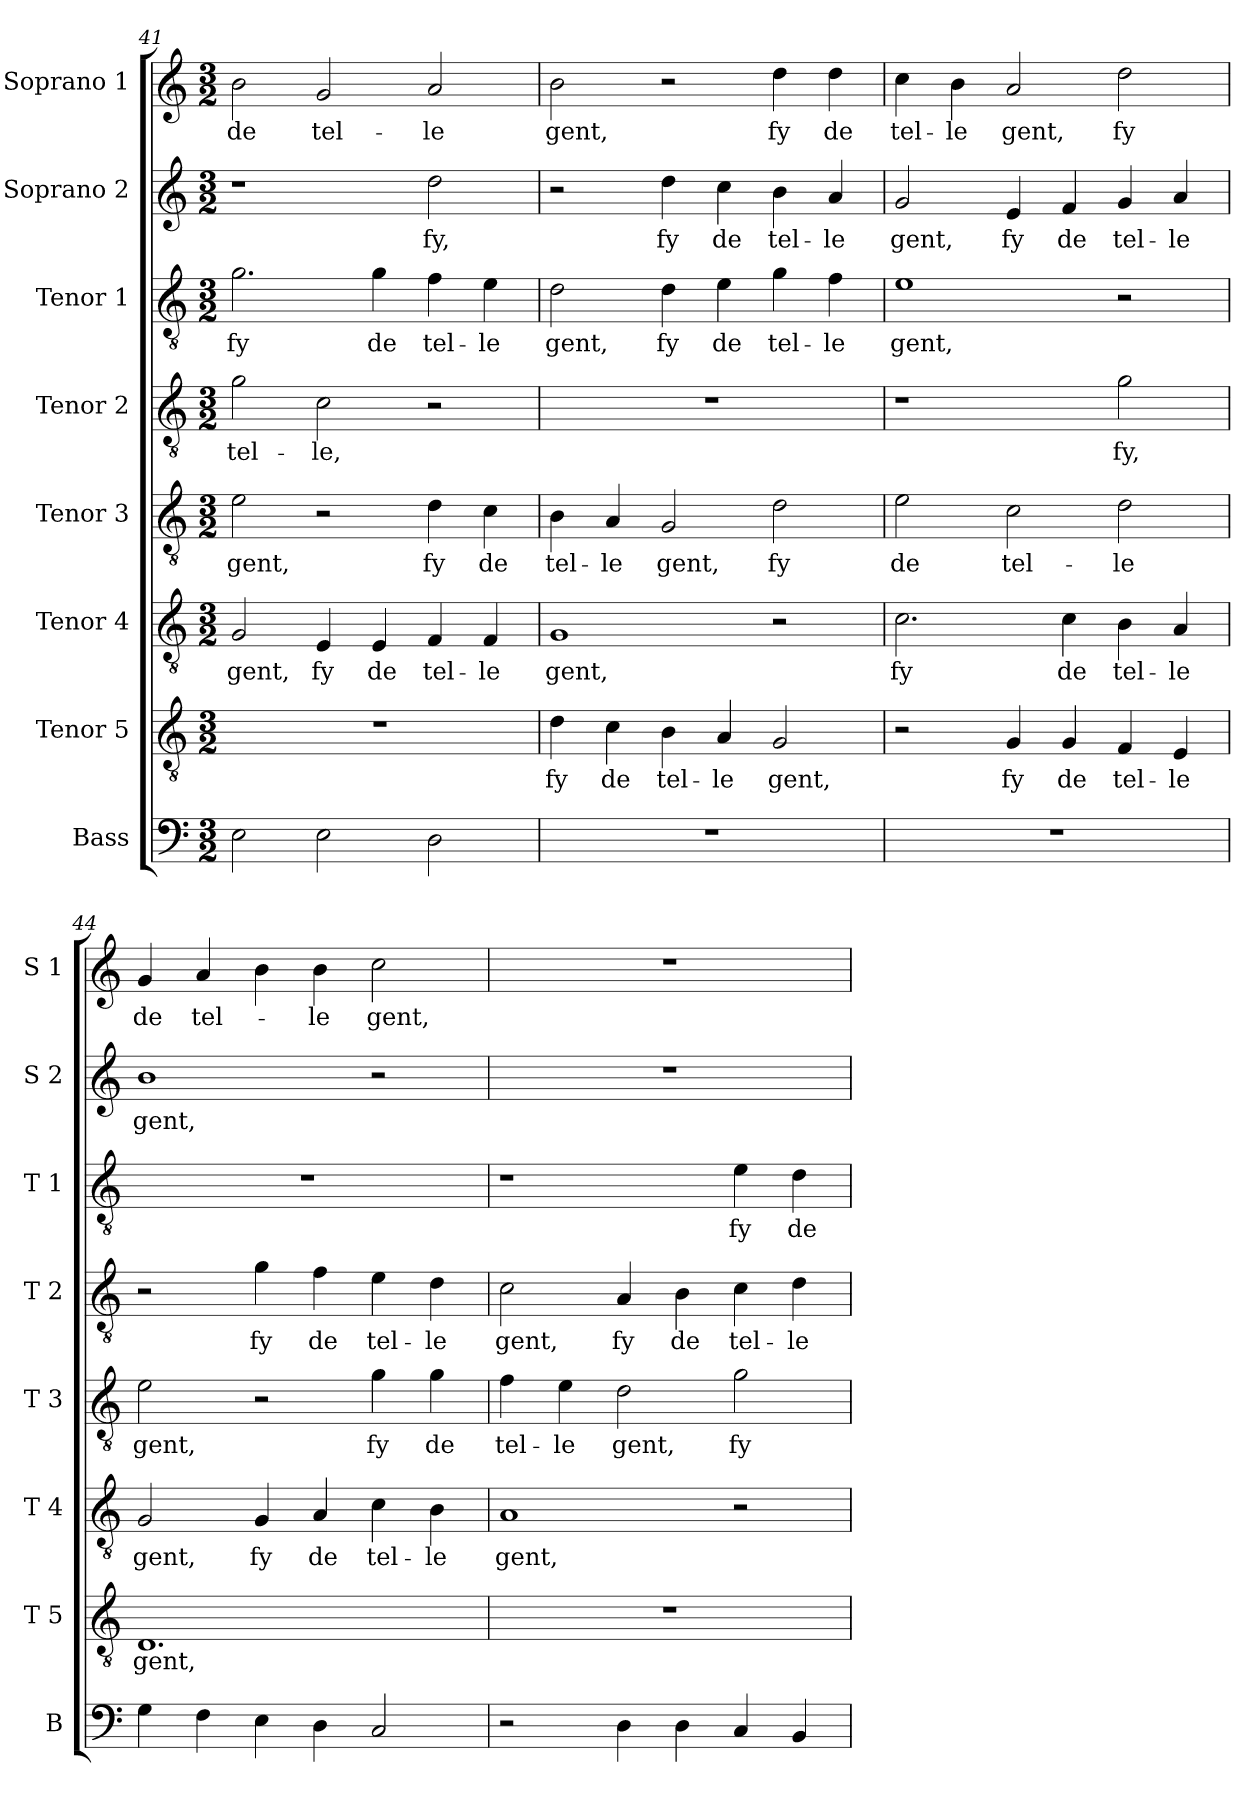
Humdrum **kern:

**kern	**kern	**text	**kern	**text	**kern	**text	**kern	**text	**kern	**text	**kern	**text	**kern	**text
*part8	*part7	*part7	*part6	*part6	*part5	*part5	*part4	*part4	*part3	*part3	*part2	*part2	*part1	*part1
*staff8	*staff7	*staff7	*staff6	*staff6	*staff5	*staff5	*staff4	*staff4	*staff3	*staff3	*staff2	*staff2	*staff1	*staff1
*I"Bass	*I"Tenor 5	*	*I"Tenor 4	*	*I"Tenor 3	*	*I"Tenor 2	*	*I"Tenor 1	*	*I"Soprano 2	*	*I"Soprano 1	*
*I'B	*I'T 5	*	*I'T 4	*	*I'T 3	*	*I'T 2	*	*I'T 1	*	*I'S 2	*	*I'S 1	*
!!LO:LB:g=z
*clefF4	*clefGv2	*	*clefGv2	*	*clefGv2	*	*clefGv2	*	*clefGv2	*	*clefG2	*	*clefG2	*
*k[]	*k[]	*	*k[]	*	*k[]	*	*k[]	*	*k[]	*	*k[]	*	*k[]	*
*C:	*C:	*	*C:	*	*C:	*	*C:	*	*C:	*	*C:	*	*C:	*
*M3/2	*M3/2	*	*M3/2	*	*M3/2	*	*M3/2	*	*M3/2	*	*M3/2	*	*M3/2	*
=41	=41	=41	=41	=41	=41	=41	=41	=41	=41	=41	=41	=41	=41	=41
2E\	1.r	.	2G/	gent,	2e\	gent,	2g\	tel-	2.g\	fy	1r	.	2b\	de
2E\	.	.	4E/	fy	2r	.	2c\	-le,	.	.	.	.	2g/	tel-
.	.	.	4E/	de	.	.	.	.	4g\	de	.	.	.	.
2D\	.	.	4F/	tel-	4d\	fy	2r	.	4f\	tel-	2dd\	fy,	2a/	-le
.	.	.	4F/	-le	4c\	de	.	.	4e\	-le	.	.	.	.
=42	=42	=42	=42	=42	=42	=42	=42	=42	=42	=42	=42	=42	=42	=42
1.r	4d\	fy	1G	gent,	4B\	tel-	1.r	.	2d\	gent,	2r	.	2b\	gent,
.	4c\	de	.	.	4A/	-le	.	.	.	.	.	.	.	.
.	4B\	tel-	.	.	2G/	gent,	.	.	4d\	fy	4dd\	fy	2r	.
.	4A/	-le	.	.	.	.	.	.	4e\	de	4cc\	de	.	.
.	2G/	gent,	2r	.	2d\	fy	.	.	4g\	tel-	4b\	tel-	4dd\	fy
.	.	.	.	.	.	.	.	.	4f\	-le	4a/	-le	4dd\	de
=43	=43	=43	=43	=43	=43	=43	=43	=43	=43	=43	=43	=43	=43	=43
1.r	2r	.	2.c\	fy	2e\	de	1r	.	1e	gent,	2g/	gent,	4cc\	tel-
.	.	.	.	.	.	.	.	.	.	.	.	.	4b\	-le
.	4G/	fy	.	.	2c\	tel-	.	.	.	.	4e/	fy	2a/	gent,
.	4G/	de	4c\	de	.	.	.	.	.	.	4f/	de	.	.
.	4F/	tel-	4B\	tel-	2d\	-le	2g\	fy,	2r	.	4g/	tel-	2dd\	fy
.	4E/	-le	4A/	-le	.	.	.	.	.	.	4a/	-le	.	.
=44	=44	=44	=44	=44	=44	=44	=44	=44	=44	=44	=44	=44	=44	=44
4G\	1.D	gent,	2G/	gent,	2e\	gent,	2r	.	1.r	.	1b	gent,	4g/	de
4F\	.	.	.	.	.	.	.	.	.	.	.	.	4a/	tel-
4E\	.	.	4G/	fy	2r	.	4g\	fy	.	.	.	.	4b\	.
4D\	.	.	4A/	de	.	.	4f\	de	.	.	.	.	4b\	-le
2C/	.	.	4c\	tel-	4g\	fy	4e\	tel-	.	.	2r	.	2cc\	gent,
.	.	.	4B\	-le	4g\	de	4d\	-le	.	.	.	.	.	.
=45	=45	=45	=45	=45	=45	=45	=45	=45	=45	=45	=45	=45	=45	=45
2r	1.r	.	1A	gent,	4f\	tel-	2c\	gent,	1r	.	1.r	.	1.r	.
.	.	.	.	.	4e\	-le	.	.	.	.	.	.	.	.
4D\	.	.	.	.	2d\	gent,	4A/	fy	.	.	.	.	.	.
4D\	.	.	.	.	.	.	4B\	de	.	.	.	.	.	.
4C/	.	.	2r	.	2g\	fy	4c\	tel-	4e\	fy	.	.	.	.
4BB/	.	.	.	.	.	.	4d\	-le-	4d\	de	.	.	.	.
=	=	=	=	=	=	=	=	=	=	=	=	=	=	=
*-	*-	*-	*-	*-	*-	*-	*-	*-	*-	*-	*-	*-	*-	*-
